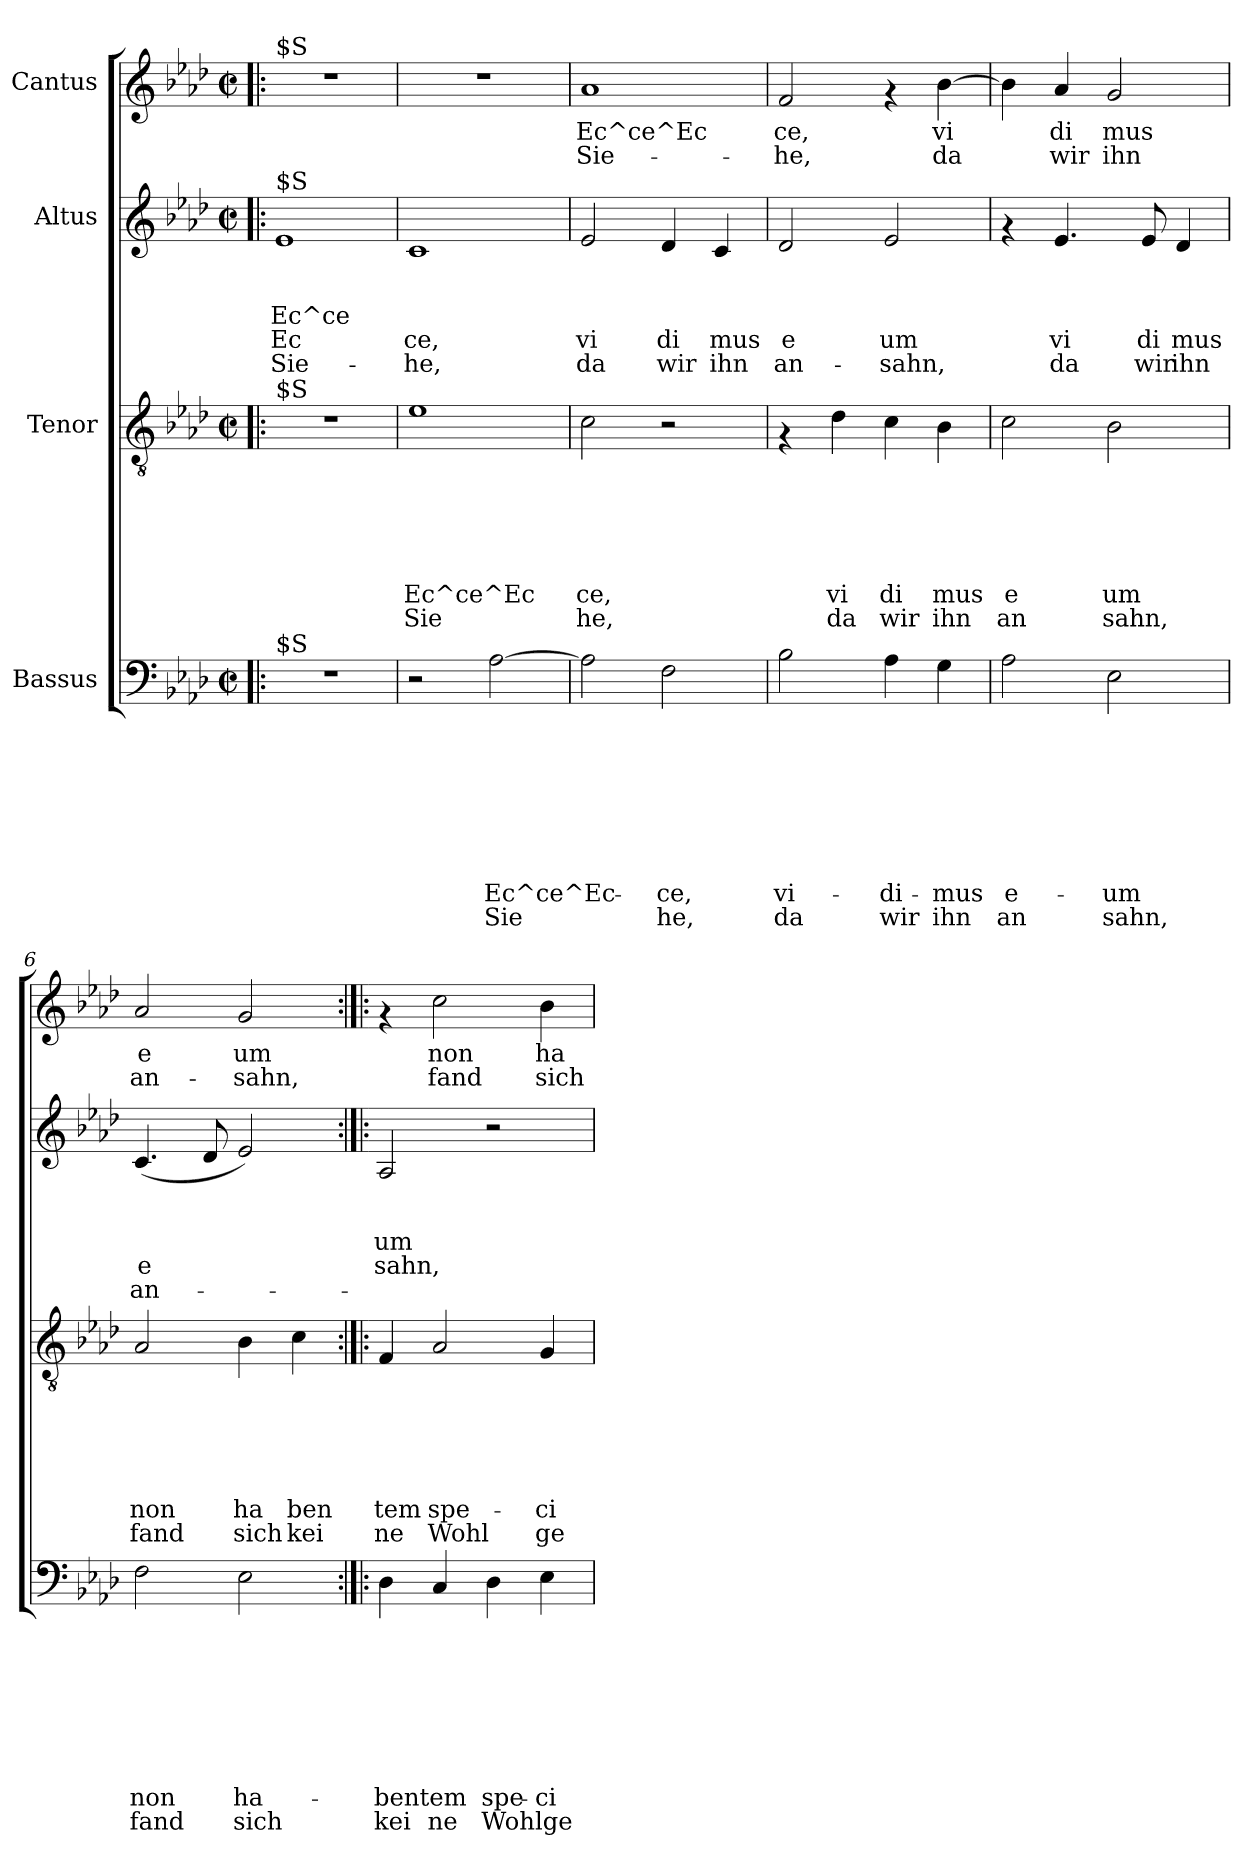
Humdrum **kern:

**kern	**text	**text	**text	**text	**text	**text	**text	**text	**text	**kern	**text	**text	**text	**text	**text	**text	**text	**kern	**text	**text	**text	**text	**text	**kern	**text	**text
*part4	*part4	*part4	*part4	*part4	*part4	*part4	*part4	*part4	*part4	*part3	*part3	*part3	*part3	*part3	*part3	*part3	*part3	*part2	*part2	*part2	*part2	*part2	*part2	*part1	*part1	*part1
*staff4	*staff4	*staff4	*staff4	*staff4	*staff4	*staff4	*staff4	*staff4	*staff4	*staff3	*staff3	*staff3	*staff3	*staff3	*staff3	*staff3	*staff3	*staff2	*staff2	*staff2	*staff2	*staff2	*staff2	*staff1	*staff1	*staff1
*I"Bassus	*	*	*	*	*	*	*	*	*	*I"Tenor	*	*	*	*	*	*	*	*I"Altus	*	*	*	*	*	*I"Cantus	*	*
*clefF4	*	*	*	*	*	*	*	*	*	*clefGv2	*	*	*	*	*	*	*	*clefG2	*	*	*	*	*	*clefG2	*	*
*k[b-e-a-d-]	*	*	*	*	*	*	*	*	*	*k[b-e-a-d-]	*	*	*	*	*	*	*	*k[b-e-a-d-]	*	*	*	*	*	*k[b-e-a-d-]	*	*
*A-:	*	*	*	*	*	*	*	*	*	*A-:	*	*	*	*	*	*	*	*A-:	*	*	*	*	*	*A-:	*	*
*M2/2	*	*	*	*	*	*	*	*	*	*M2/2	*	*	*	*	*	*	*	*M2/2	*	*	*	*	*	*M2/2	*	*
*met(c|)	*	*	*	*	*	*	*	*	*	*met(c|)	*	*	*	*	*	*	*	*met(c|)	*	*	*	*	*	*met(c|)	*	*
=1!|:	=1!|:	=1!|:	=1!|:	=1!|:	=1!|:	=1!|:	=1!|:	=1!|:	=1!|:	=1!|:	=1!|:	=1!|:	=1!|:	=1!|:	=1!|:	=1!|:	=1!|:	=1!|:	=1!|:	=1!|:	=1!|:	=1!|:	=1!|:	=1!|:	=1!|:	=1!|:
!	!	!	!	!	!	!	!	!	!	!	!	!	!	!	!	!	!	!	!	!	!	!	!	!LO:TX:a:t=$S	!	!
!	!	!	!	!	!	!	!	!	!	!	!	!	!	!	!	!	!	!LO:TX:a:t=$S	!	!	!	!	!	!	!	!
!	!	!	!	!	!	!	!	!	!	!LO:TX:a:t=$S	!	!	!	!	!	!	!	!	!	!	!	!	!	!	!	!
!LO:TX:a:t=$S	!	!	!	!	!	!	!	!	!	!	!	!	!	!	!	!	!	!	!	!	!	!	!	!	!	!
!	!	!	!	!	!	!	!	!	!	!	!	!	!	!	!	!	!	!	!	!	!LO:LY:b:rj	!LO:LY:b:rj	!LO:LY:b:rj	!	!	!
1r	.	.	.	.	.	.	.	.	.	1r	.	.	.	.	.	.	.	1e-	.	.	Ec^ce	Ec	Sie-	1r	.	.
=2	=2	=2	=2	=2	=2	=2	=2	=2	=2	=2	=2	=2	=2	=2	=2	=2	=2	=2	=2	=2	=2	=2	=2	=2	=2	=2
!	!	!	!	!	!	!	!	!	!	!	!	!	!	!	!	!LO:LY:b:rj	!LO:LY:b:rj	!	!	!	!	!LO:LY:b:rj	!LO:LY:b:rj	!	!	!
2r	.	.	.	.	.	.	.	.	.	1e-	.	.	.	.	.	Ec^ce^Ec	Sie	1c	.	.	.	ce,	-he,	1r	.	.
!	!	!	!	!	!	!	!	!LO:LY:b:rj	!LO:LY:b:rj	!	!	!	!	!	!	!	!	!	!	!	!	!	!	!	!	!
[>2A-\	.	.	.	.	.	.	.	Ec^ce^Ec-	Sie	.	.	.	.	.	.	.	.	.	.	.	.	.	.	.	.	.
=3	=3	=3	=3	=3	=3	=3	=3	=3	=3	=3	=3	=3	=3	=3	=3	=3	=3	=3	=3	=3	=3	=3	=3	=3	=3	=3
!	!	!	!	!	!	!	!	!	!	!	!	!	!	!	!	!LO:LY:b:rj	!LO:LY:b:rj	!	!	!	!	!LO:LY:b:rj	!LO:LY:b:rj	!	!LO:LY:b:rj	!LO:LY:b:rj
2A-\]	.	.	.	.	.	.	.	.	.	2c\	.	.	.	.	.	ce,	he,	2e-/	.	.	.	vi	da	1a-	Ec^ce^Ec	Sie-
!	!	!	!	!	!	!	!	!LO:LY:b:rj	!LO:LY:b:rj	!	!	!	!	!	!	!	!	!	!	!	!	!LO:LY:b:rj	!LO:LY:b:rj	!	!	!
2F\	.	.	.	.	.	.	.	-ce,	he,	2r	.	.	.	.	.	.	.	4d-/	.	.	.	di	wir	.	.	.
!	!	!	!	!	!	!	!	!	!	!	!	!	!	!	!	!	!	!	!	!	!	!LO:LY:b:rj	!LO:LY:b:rj	!	!	!
.	.	.	.	.	.	.	.	.	.	.	.	.	.	.	.	.	.	4c/	.	.	.	mus	ihn	.	.	.
=4	=4	=4	=4	=4	=4	=4	=4	=4	=4	=4	=4	=4	=4	=4	=4	=4	=4	=4	=4	=4	=4	=4	=4	=4	=4	=4
!	!	!	!	!	!	!	!	!LO:LY:b:rj	!LO:LY:b:rj	!	!	!	!	!	!	!	!	!	!	!	!	!LO:LY:b:rj	!LO:LY:b:rj	!	!LO:LY:b:rj	!LO:LY:b:rj
2B-\	.	.	.	.	.	.	.	vi-	da	4rF	.	.	.	.	.	.	.	2d-/	.	.	.	e	an-	2f/	ce,	-he,
!	!	!	!	!	!	!	!	!	!	!	!	!	!	!	!	!LO:LY:b:rj	!LO:LY:b:rj	!	!	!	!	!	!	!	!	!
.	.	.	.	.	.	.	.	.	.	4d-\	.	.	.	.	.	vi	da	.	.	.	.	.	.	.	.	.
!	!	!	!	!	!	!	!	!LO:LY:b:rj	!LO:LY:b:rj	!	!	!	!	!	!	!LO:LY:b:rj	!LO:LY:b:rj	!	!	!	!	!LO:LY:b:rj	!LO:LY:b:rj	!	!	!
4A-\	.	.	.	.	.	.	.	-di-	wir	4c\	.	.	.	.	.	di	wir	2e-/	.	.	.	um	-sahn,	4rf	.	.
!	!	!	!	!	!	!	!	!LO:LY:b:rj	!LO:LY:b:rj	!	!	!	!	!	!	!LO:LY:b:rj	!LO:LY:b:rj	!	!	!	!	!	!	!	!LO:LY:b:rj	!LO:LY:b:rj
4G\	.	.	.	.	.	.	.	-mus	ihn	4B-\	.	.	.	.	.	mus	ihn	.	.	.	.	.	.	[>4b-\	vi	da
=5	=5	=5	=5	=5	=5	=5	=5	=5	=5	=5	=5	=5	=5	=5	=5	=5	=5	=5	=5	=5	=5	=5	=5	=5	=5	=5
!	!	!	!	!	!	!	!	!LO:LY:b:rj	!LO:LY:b:rj	!	!	!	!	!	!	!LO:LY:b:rj	!LO:LY:b:rj	!	!	!	!	!	!	!	!	!
2A-\	.	.	.	.	.	.	.	e-	an	2c\	.	.	.	.	.	e	an	4rf	.	.	.	.	.	4b-\]	.	.
!	!	!	!	!	!	!	!	!	!	!	!	!	!	!	!	!	!	!	!	!	!	!LO:LY:b:rj	!LO:LY:b:rj	!	!LO:LY:b:rj	!LO:LY:b:rj
.	.	.	.	.	.	.	.	.	.	.	.	.	.	.	.	.	.	4.e-/	.	.	.	vi	da	4a-/	di	wir
!	!	!	!	!	!	!	!	!LO:LY:b:rj	!LO:LY:b:rj	!	!	!	!	!	!	!LO:LY:b:rj	!LO:LY:b:rj	!	!	!	!	!	!	!	!LO:LY:b:rj	!LO:LY:b:rj
2E-\	.	.	.	.	.	.	.	-um	sahn,	2B-\	.	.	.	.	.	um	sahn,	.	.	.	.	.	.	2g/	mus	ihn
!	!	!	!	!	!	!	!	!	!	!	!	!	!	!	!	!	!	!	!	!	!	!LO:LY:b:rj	!LO:LY:b:rj	!	!	!
.	.	.	.	.	.	.	.	.	.	.	.	.	.	.	.	.	.	8e-/	.	.	.	di	wir	.	.	.
!	!	!	!	!	!	!	!	!	!	!	!	!	!	!	!	!	!	!	!	!	!	!LO:LY:b:rj	!LO:LY:b:rj	!	!	!
.	.	.	.	.	.	.	.	.	.	.	.	.	.	.	.	.	.	4d-/	.	.	.	mus	ihn	.	.	.
=6	=6	=6	=6	=6	=6	=6	=6	=6	=6	=6	=6	=6	=6	=6	=6	=6	=6	=6	=6	=6	=6	=6	=6	=6	=6	=6
!	!	!	!	!	!	!	!	!LO:LY:b:rj	!LO:LY:b:rj	!	!	!	!	!	!	!LO:LY:b:rj	!LO:LY:b:rj	!	!	!	!	!LO:LY:b:rj	!LO:LY:b:rj	!	!LO:LY:b:rj	!LO:LY:b:rj
2F\	.	.	.	.	.	.	.	non	fand	2A-/	.	.	.	.	.	non	fand	(<4.c/	.	.	.	e	an-	2a-/	e	an-
.	.	.	.	.	.	.	.	.	.	.	.	.	.	.	.	.	.	8d-/	.	.	.	.	.	.	.	.
!	!	!	!	!	!	!	!	!LO:LY:b:rj	!LO:LY:b:rj	!	!	!	!	!	!	!LO:LY:b:rj	!LO:LY:b:rj	!	!	!	!	!	!	!	!LO:LY:b:rj	!LO:LY:b:rj
2E-\	.	.	.	.	.	.	.	ha-	sich	4B-\	.	.	.	.	.	ha	sich	2e-/)	.	.	.	.	.	2g/	um	-sahn,
!	!	!	!	!	!	!	!	!	!	!	!	!	!	!	!	!LO:LY:b:rj	!LO:LY:b:rj	!	!	!	!	!	!	!	!	!
.	.	.	.	.	.	.	.	.	.	4c\	.	.	.	.	.	ben	kei	.	.	.	.	.	.	.	.	.
!!LO:LB:g=z
=7:|!|:	=7:|!|:	=7:|!|:	=7:|!|:	=7:|!|:	=7:|!|:	=7:|!|:	=7:|!|:	=7:|!|:	=7:|!|:	=7:|!|:	=7:|!|:	=7:|!|:	=7:|!|:	=7:|!|:	=7:|!|:	=7:|!|:	=7:|!|:	=7:|!|:	=7:|!|:	=7:|!|:	=7:|!|:	=7:|!|:	=7:|!|:	=7:|!|:	=7:|!|:	=7:|!|:
!	!	!	!	!	!	!	!	!LO:LY:b:rj	!LO:LY:b:rj	!	!	!	!	!	!	!LO:LY:b:rj	!LO:LY:b:rj	!	!	!	!LO:LY:b:rj	!LO:LY:b:rj	!	!	!	!
4D-\	.	.	.	.	.	.	.	-bentem	kei	4F/	.	.	.	.	.	tem	ne	2A-/	.	.	um	sahn,	.	4rf	.	.
!	!	!	!	!	!	!	!	!	!LO:LY:b:rj	!	!	!	!	!	!	!LO:LY:b:rj	!LO:LY:b:rj	!	!	!	!	!	!	!	!LO:LY:b:rj	!LO:LY:b:rj
4C/	.	.	.	.	.	.	.	.	ne	2A-/	.	.	.	.	.	spe-	Wohl	.	.	.	.	.	.	2cc\	non	fand
!	!	!	!	!	!	!	!	!LO:LY:b:rj	!LO:LY:b:rj	!	!	!	!	!	!	!	!	!	!	!	!	!	!	!	!	!
4D-\	.	.	.	.	.	.	.	spe-	Wohlge	.	.	.	.	.	.	.	.	2r	.	.	.	.	.	.	.	.
!	!	!	!	!	!	!	!	!LO:LY:b:rj	!	!	!	!	!	!	!	!LO:LY:b:rj	!LO:LY:b:rj	!	!	!	!	!	!	!	!LO:LY:b:rj	!LO:LY:b:rj
4E-\	.	.	.	.	.	.	.	-ci-	.	4G/	.	.	.	.	.	-ci-	ge	.	.	.	.	.	.	4b-\	ha	sich
=	=	=	=	=	=	=	=	=	=	=	=	=	=	=	=	=	=	=	=	=	=	=	=	=	=	=
*-	*-	*-	*-	*-	*-	*-	*-	*-	*-	*-	*-	*-	*-	*-	*-	*-	*-	*-	*-	*-	*-	*-	*-	*-	*-	*-
